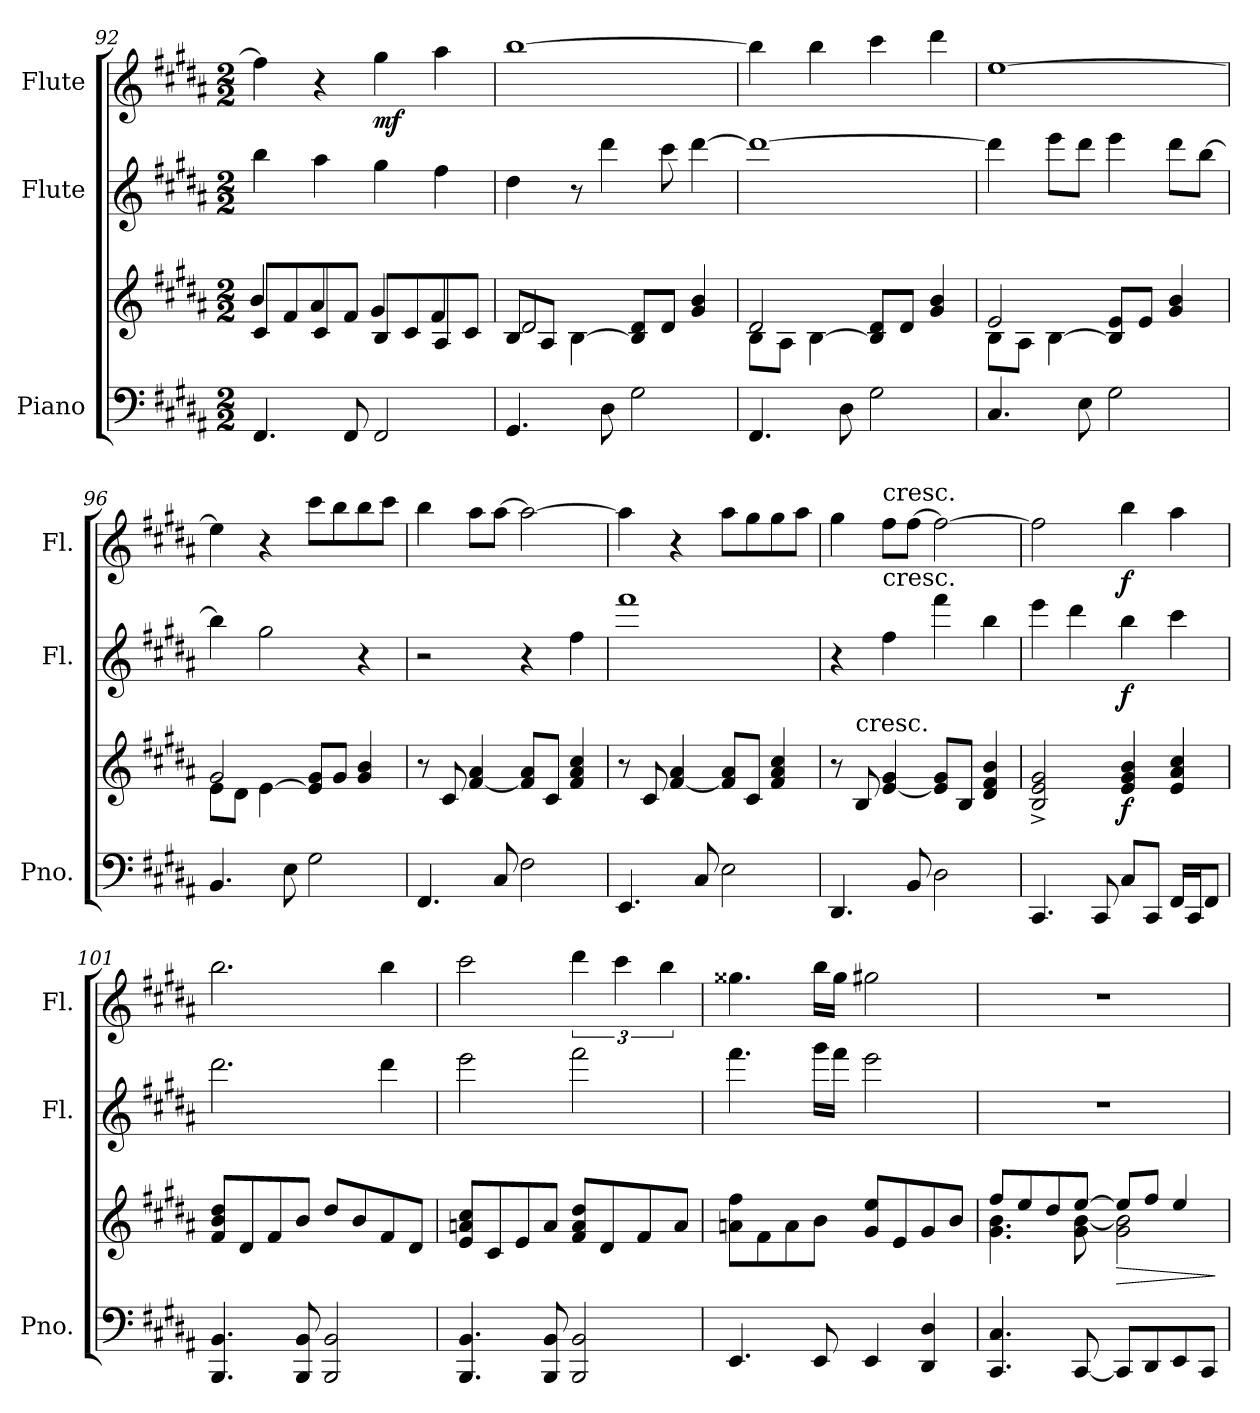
**kern	**kern	**dynam	**kern	**dynam	**kern	**dynam
*part3	*part3	*part3	*part2	*part2	*part1	*part1
*staff4	*staff3	*staff3/4	*staff2	*staff2	*staff1	*staff1
*I"Piano	*	*	*I"Flute	*	*I"Flute	*
*I'Pno.	*	*	*I'Fl.	*	*I'Fl.	*
*clefF4	*clefG2	*	*clefG2	*	*clefG2	*
*k[f#c#g#d#a#]	*k[f#c#g#d#a#]	*	*k[f#c#g#d#a#]	*	*k[f#c#g#d#a#]	*
*M2/2	*M2/2	*	*M2/2	*	*M2/2	*
=92	=92	=92	=92	=92	=92	=92
*	*^	*	*	*	*	*
4.FF#/	8c#/L	4b/	.	4bb\	.	4ff#\]	.
.	8f#/	.	.	.	.	.	.
.	8c#/	4a#/	.	4aa#\	.	4r	.
8FF#/	8f#/J	.	.	.	.	.	.
!	!	!	!	!	!	!	!LO:DY:b
2FF#/	8B/L	4g#/	.	4gg#\	.	4gg#\	mf
.	8c#/	.	.	.	.	.	.
.	8A#/	4f#/	.	4ff#\	.	4aa#\	.
.	8c#/J	.	.	.	.	.	.
=93	=93	=93	=93	=93	=93	=93	=93
4.GG#/	8B/L	2d#/	.	4dd#\	.	[1bb	.
.	8A#/J	.	.	.	.	.	.
.	[4B\	.	.	8r	.	.	.
8D#\	.	.	.	4ddd#\	.	.	.
2G#\	8B/] 8d#/L	2ryy	.	.	.	.	.
.	8d#/J	.	.	8ccc#\	.	.	.
.	4g#/ 4b/	.	.	[4ddd#\	.	.	.
=94	=94	=94	=94	=94	=94	=94	=94
4.FF#/	8B\L	2d#/	.	1ddd#_	.	4bb\]	.
.	8A#\J	.	.	.	.	.	.
.	[4B\	.	.	.	.	4bb\	.
8D#\	.	.	.	.	.	.	.
2G#\	8B/] 8d#/L	2ryy	.	.	.	4ccc#\	.
.	8d#/J	.	.	.	.	.	.
.	4g#/ 4b/	.	.	.	.	4ddd#\	.
!!LO:LB:g=z
=95	=95	=95	=95	=95	=95	=95	=95
4.C#/	8B\L	2e/	.	4ddd#\]	.	[1ee	.
.	8A#\J	.	.	.	.	.	.
.	[4B\	.	.	8eee\L	.	.	.
8E\	.	.	.	8ddd#\J	.	.	.
2G#\	8B/] 8e/L	2ryy	.	4eee\	.	.	.
.	8e/J	.	.	.	.	.	.
.	4g#/ 4b/	.	.	8ddd#\L	.	.	.
.	.	.	.	[8bb\J	.	.	.
=96	=96	=96	=96	=96	=96	=96	=96
4.BB/	8e\L	2g#/	.	4bb\]	.	4ee\]	.
.	8d#\J	.	.	.	.	.	.
.	[4e\	.	.	2gg#\	.	4r	.
8E\	.	.	.	.	.	.	.
2G#\	8e/] 8g#/L	2ryy	.	.	.	8ccc#\L	.
.	8g#/J	.	.	.	.	8bb\	.
.	4g#/ 4b/	.	.	4r	.	8bb\	.
.	.	.	.	.	.	8ccc#\J	.
*	*v	*v	*	*	*	*	*
=97	=97	=97	=97	=97	=97	=97
4.FF#/	8r	.	2r	.	4bb\	.
.	8c#/	.	.	.	.	.
.	[4f#/ 4a#/	.	.	.	8aa#\L	.
8C#/	.	.	.	.	[8aa#\J	.
2F#\	8f#/] 8a#/L	.	4r	.	2aa#\_	.
.	8c#/J	.	.	.	.	.
.	4f#/ 4a#/ 4cc#/	.	4ff#\	.	.	.
=98	=98	=98	=98	=98	=98	=98
4.EE/	8r	.	1fff#	.	4aa#\]	.
.	8c#/	.	.	.	.	.
.	[4f#/ 4a#/	.	.	.	4r	.
8C#/	.	.	.	.	.	.
2E\	8f#/] 8a#/L	.	.	.	8aa#\L	.
.	8c#/J	.	.	.	8gg#\	.
.	4f#/ 4a#/ 4cc#/	.	.	.	8gg#\	.
.	.	.	.	.	8aa#\J	.
!!LO:PB:g=z
=99	=99	=99	=99	=99	=99	=99
4.DD#/	8r	.	4r	.	4gg#\	.
!	!LO:TX:a:t=cresc.	!	!	!	!	!
.	8B/	.	.	.	.	.
!	!	!	!	!	!LO:TX:a:t=cresc.	!
!	!	!	!LO:TX:a:t=cresc.	!	!	!
.	[4e/ 4g#/	.	4ff#\	.	8ff#\L	.
8BB/	.	.	.	.	[8ff#\J	.
2D#\	8e/] 8g#/L	.	4fff#\	.	2ff#\_	.
.	8B/J	.	.	.	.	.
.	4d#/ 4f#/ 4b/	.	4bb\	.	.	.
=100	=100	=100	=100	=100	=100	=100
4.CC#/	2B/^ 2e/^ 2g#/^	.	4eee\	.	2ff#\]	.
.	.	.	4ddd#\	.	.	.
8CC#/	.	.	.	.	.	.
!	!	!LO:DY:b	!	!LO:DY:b	!	!LO:DY:b
8C#/L	4e/ 4g#/ 4b/	f	4bb\	f	4bb\	f
8CC#/J	.	.	.	.	.	.
16FF#/LL	4e/ 4a#/ 4cc#/	.	4ccc#\	.	4aa#\	.
16CC#/J	.	.	.	.	.	.
8FF#/J	.	.	.	.	.	.
=101	=101	=101	=101	=101	=101	=101
4.BBB/ 4.BB/	8f#/ 8b/ 8dd#/L	.	2.ddd#\	.	2.bb\	.
.	8d#/	.	.	.	.	.
.	8f#/	.	.	.	.	.
8BBB/ 8BB/	8b/J	.	.	.	.	.
2BBB/ 2BB/	8dd#/L	.	.	.	.	.
.	8b/	.	.	.	.	.
.	8f#/	.	4ddd#\	.	4bb\	.
.	8d#/J	.	.	.	.	.
=102	=102	=102	=102	=102	=102	=102
4.BBB/ 4.BB/	8e/ 8an/ 8cc#/L	.	2eee\	.	2ccc#\	.
.	8c#/	.	.	.	.	.
.	8e/	.	.	.	.	.
8BBB/ 8BB/	8a/J	.	.	.	.	.
2BBB/ 2BB/	8f#/ 8a/ 8dd#/L	.	2fff#\	.	6ddd#\	.
.	8d#/	.	.	.	.	.
.	.	.	.	.	6ccc#\	.
.	8f#/	.	.	.	.	.
.	.	.	.	.	6bb\	.
.	8a/J	.	.	.	.	.
!!LO:LB:g=z
=103	=103	=103	=103	=103	=103	=103
4.EE/	8an\ 8ff#\L	.	4.fff#\	.	4.gg##X\	.
.	8f#\	.	.	.	.	.
.	8a\	.	.	.	.	.
8EE/	8b\J	.	16ggg#\LL	.	16bb\LL	.
.	.	.	16fff#\JJ	.	16gg##\JJ	.
4EE/	8g#/ 8ee/L	.	2eee\	.	2gg#X\	.
.	8e/	.	.	.	.	.
4DD#/ 4D#/	8g#/	.	.	.	.	.
.	8b/J	.	.	.	.	.
=104	=104	=104	=104	=104	=104	=104
*	*^	*	*	*	*	*
4.CC#/ 4.C#/	8ff#/L	4.g#\ 4.b\	.	1r	.	1r	.
.	8ee/	.	.	.	.	.	.
.	8dd#/	.	.	.	.	.	.
[8CC#/	[8ee/J	8g#\ [8b\	.	.	.	.	.
!	!	!	!LO:HP:b	!	!	!	!
8CC#/L]	8ee/L]	2g#\ 2b\]	>	.	.	.	.
8DD#/	8ff#/J	.	.	.	.	.	.
8EE/	4ee/	.	.	.	.	.	.
8CC#/J	.	.	.	.	.	.	.
*	*v	*v	*	*	*	*	*
.	.	]	.	.	.	.
=	=	=	=	=	=	=
*-	*-	*-	*-	*-	*-	*-
